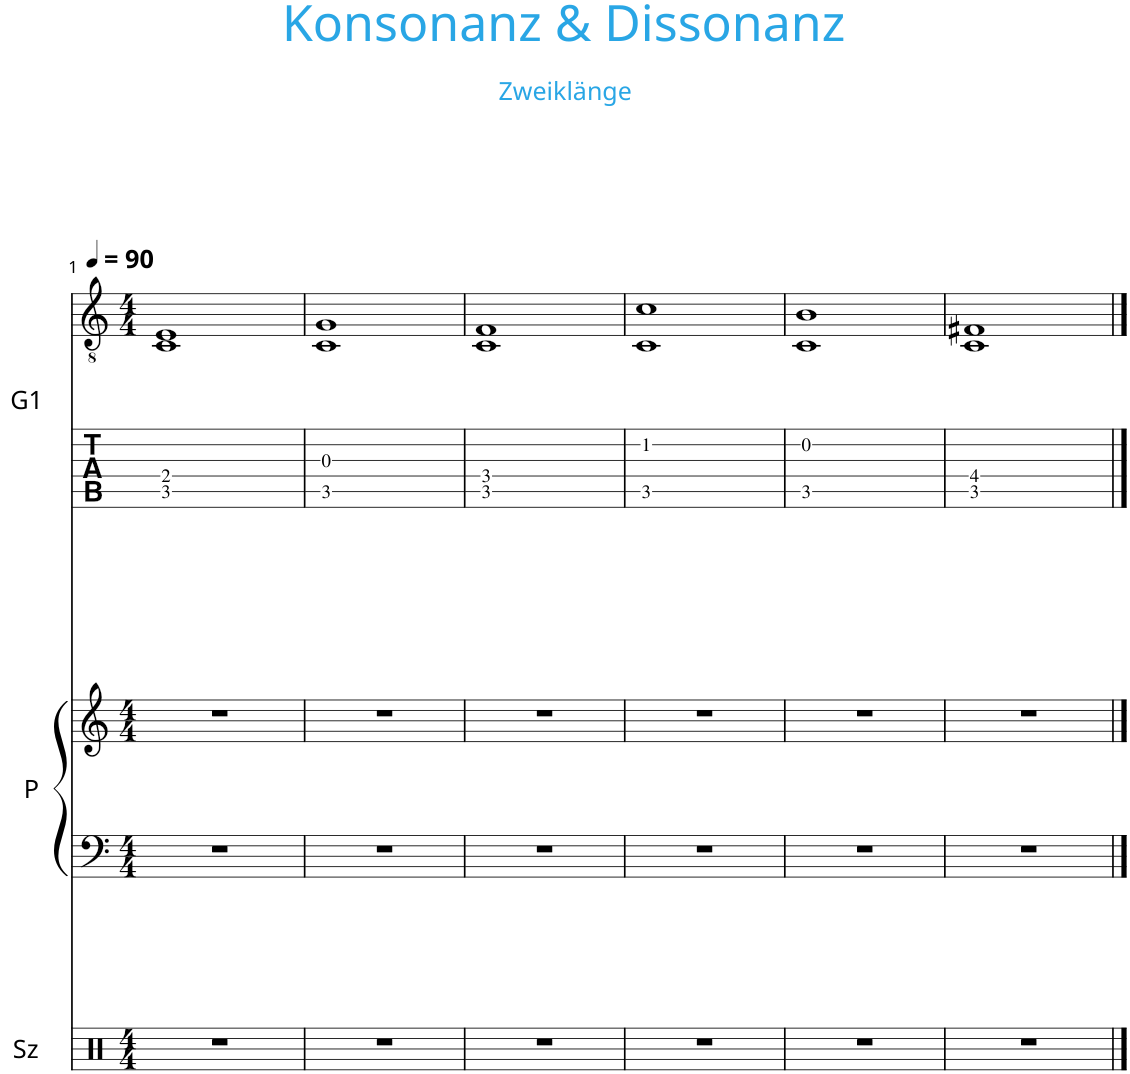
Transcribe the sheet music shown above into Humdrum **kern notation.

**kern	**kern	**kern	**kern	**kern
*part3	*part2	*part2	*part1	*part1
*staff5	*staff4	*staff3	*staff2	*staff1
*I"Sz	*I"P	*	*I"G1	*
*I'Sz	*I'P	*	*I'G1	*
*	*	*	*stria6	*
*clefX	*clefF4	*clefG2	*	*clefGv2
*k[]	*k[]	*k[]	*k[]	*k[]
*M4/4	*M4/4	*M4/4	*M4/4	*M4/4
*MM90	*MM90	*MM90	*MM90	*MM90
=1	=1	=1	=1	=1
1r	1r	1r	1C 1E	1C 1E
=2	=2	=2	=2	=2
1r	1r	1r	1C 1G	1C 1G
=3	=3	=3	=3	=3
1r	1r	1r	1C 1F	1C 1F
=4	=4	=4	=4	=4
1r	1r	1r	1C 1c	1C 1c
=5	=5	=5	=5	=5
1r	1r	1r	1C 1B	1C 1B
=6	=6	=6	=6	=6
1r	1r	1r	1C 1F#X	1C 1F#X
==	==	==	==	==
*-	*-	*-	*-	*-
